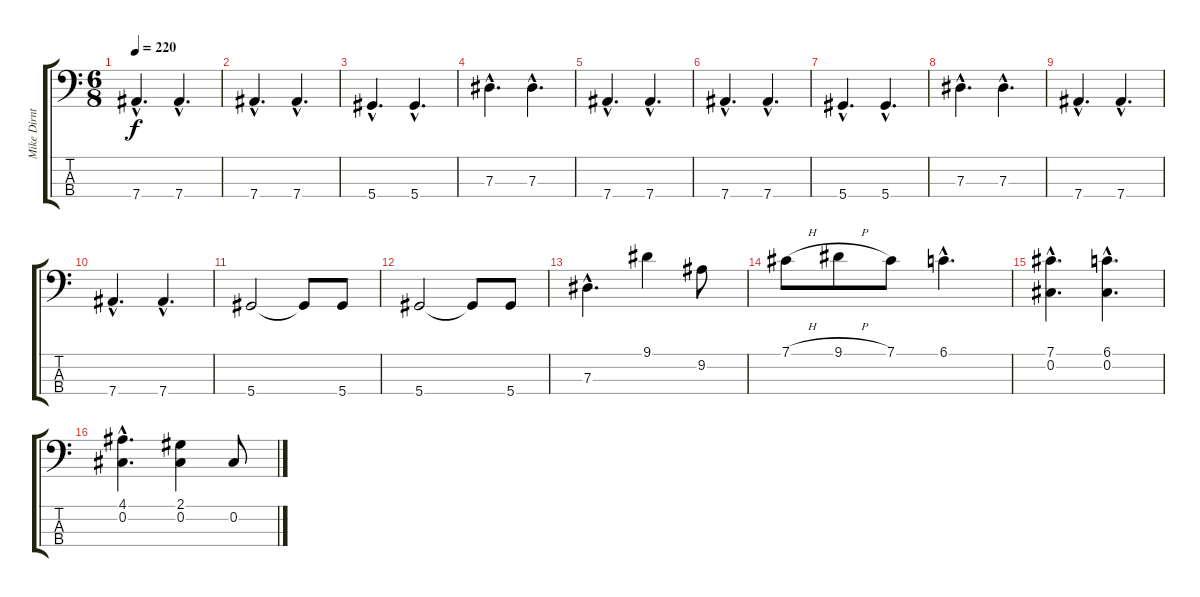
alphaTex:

\track ("Mike Dirnt" "Mike Dirnt") {instrument electricbassfinger}
\staff {score tabs}
\tuning (Gb2 Db2 Ab1 Eb1) {hide}
\ts (6 8)
\tempo 220
\clef f4
\ks c
7.4{hac}.4{d dy f} 7.4{hac}.4{d} |
7.4{hac}.4{d} 7.4{hac}.4{d} |
5.4{hac}.4{d} 5.4{hac}.4{d} |
7.3{hac}.4{d} 7.3{hac}.4{d} |
7.4{hac}.4{d} 7.4{hac}.4{d} |
7.4{hac}.4{d} 7.4{hac}.4{d} |
5.4{hac}.4{d} 5.4{hac}.4{d} |
7.3{hac}.4{d} 7.3{hac}.4{d} |
7.4{hac}.4{d} 7.4{hac}.4{d} |
7.4{hac}.4{d} 7.4{hac}.4{d} |
5.4.2 5.4{t}.8 5.4.8 |
5.4.2 5.4{t}.8 5.4.8 |
7.3{hac}.4{d} 9.1.4 9.2.8 |
7.1{h}.8 9.1{h}.8 7.1.8 6.1{hac}.4{d} |
(7.1{hac} 0.2{hac}).4{d} (6.1{hac} 0.2{hac}).4{d} |
(4.1{hac} 0.2{hac}).4{d} (2.1 0.2).4 0.2.8
